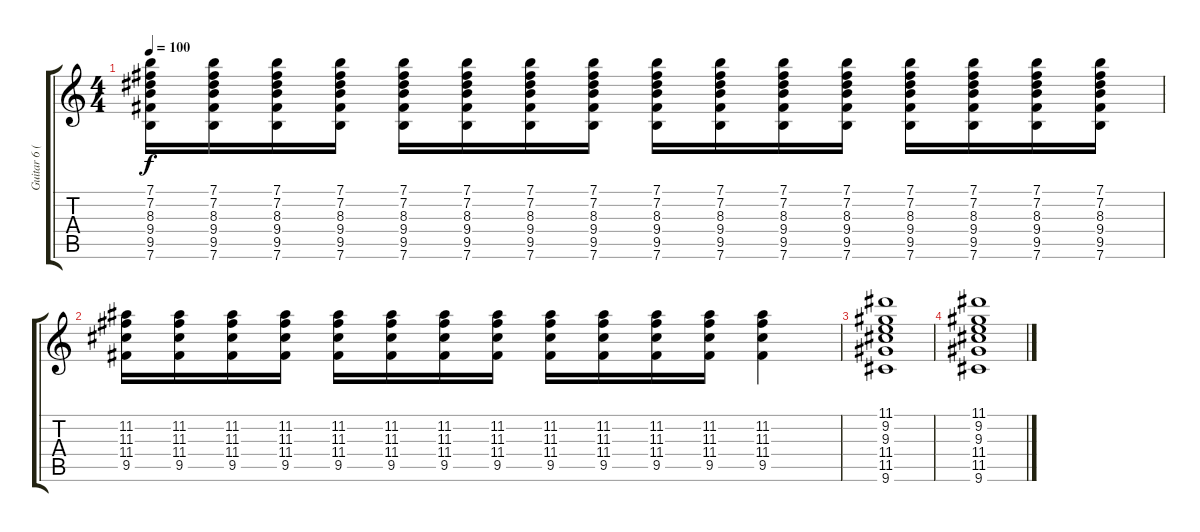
\track ("Guitar 6 (Dist)" "Guitar 6 (") {instrument distortionguitar}
\staff {score tabs}
\tuning (E4 B3 G3 D3 A2 E2) {hide}
\ts (4 4)
\tempo 100
\clef g2
\ks c
(7.1 7.2 8.3 9.4 9.5 7.6).16{dy f} (7.1 7.2 8.3 9.4 9.5 7.6).16 (7.1 7.2 8.3 9.4 9.5 7.6).16 (7.1 7.2 8.3 9.4 9.5 7.6).16 (7.1 7.2 8.3 9.4 9.5 7.6).16 (7.1 7.2 8.3 9.4 9.5 7.6).16 (7.1 7.2 8.3 9.4 9.5 7.6).16 (7.1 7.2 8.3 9.4 9.5 7.6).16 (7.1 7.2 8.3 9.4 9.5 7.6).16 (7.1 7.2 8.3 9.4 9.5 7.6).16 (7.1 7.2 8.3 9.4 9.5 7.6).16 (7.1 7.2 8.3 9.4 9.5 7.6).16 (7.1 7.2 8.3 9.4 9.5 7.6).16 (7.1 7.2 8.3 9.4 9.5 7.6).16 (7.1 7.2 8.3 9.4 9.5 7.6).16 (7.1 7.2 8.3 9.4 9.5 7.6).16 |
(11.2 11.3 11.4 9.5).16 (11.2 11.3 11.4 9.5).16 (11.2 11.3 11.4 9.5).16 (11.2 11.3 11.4 9.5).16 (11.2 11.3 11.4 9.5).16 (11.2 11.3 11.4 9.5).16 (11.2 11.3 11.4 9.5).16 (11.2 11.3 11.4 9.5).16 (11.2 11.3 11.4 9.5).16 (11.2 11.3 11.4 9.5).16 (11.2 11.3 11.4 9.5).16 (11.2 11.3 11.4 9.5).16 (11.2 11.3 11.4 9.5).4 |
(11.1 9.2 9.3 11.4 11.5 9.6).1 |
(11.1 9.2 9.3 11.4 11.5 9.6).1
